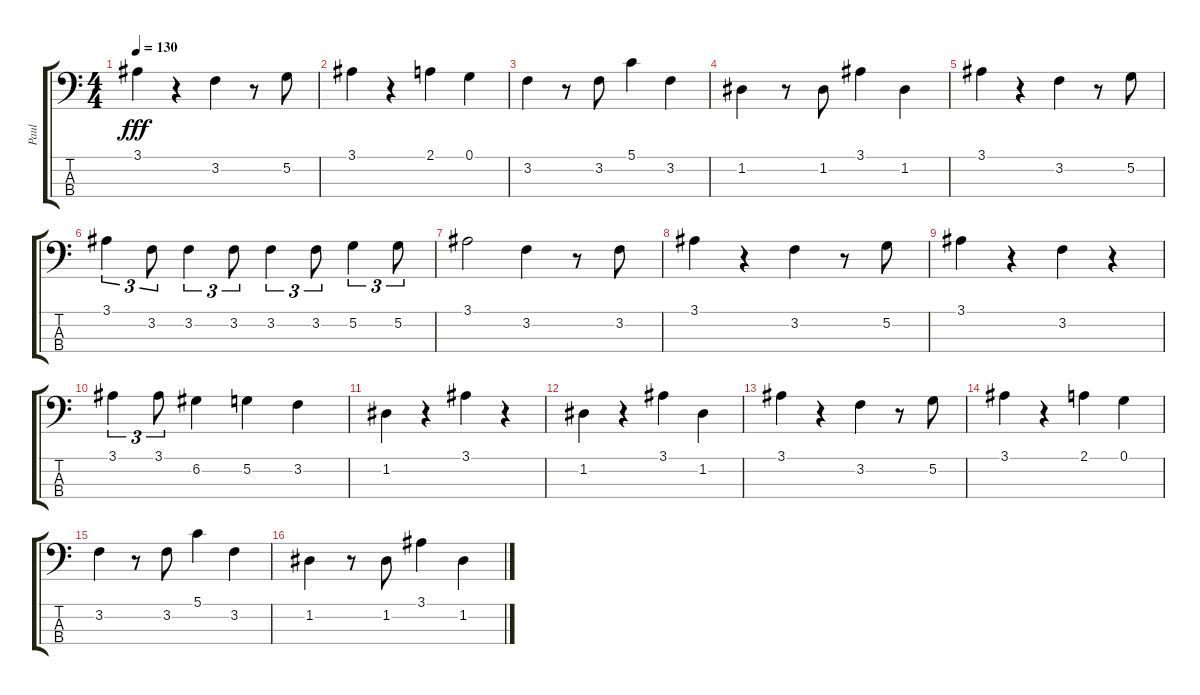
\track ("Paul" "Paul") {instrument electricbassfinger}
\staff {score tabs}
\tuning (G2 D2 A1 E1) {hide}
\ts (4 4)
\tempo 130
\clef f4
\ks c
3.1.4{dy fff} r.4 3.2.4 r.8 5.2.8 |
3.1.4 r.4 2.1.4 0.1.4 |
3.2.4 r.8 3.2.8 5.1.4 3.2.4 |
1.2.4 r.8 1.2.8 3.1.4 1.2.4 |
3.1.4 r.4 3.2.4 r.8 5.2.8 |
3.1.4{tu (3 2)} 3.2.8{tu (3 2)} 3.2.4{tu (3 2)} 3.2.8{tu (3 2)} 3.2.4{tu (3 2)} 3.2.8{tu (3 2)} 5.2.4{tu (3 2)} 5.2.8{tu (3 2)} |
3.1.2 3.2.4 r.8 3.2.8 |
3.1.4 r.4 3.2.4 r.8 5.2.8 |
3.1.4 r.4 3.2.4 r.4 |
3.1.4{tu (3 2)} 3.1.8{tu (3 2)} 6.2.4 5.2.4 3.2.4 |
1.2.4 r.4 3.1.4 r.4 |
1.2.4 r.4 3.1.4 1.2.4 |
3.1.4 r.4 3.2.4 r.8 5.2.8 |
3.1.4 r.4 2.1.4 0.1.4 |
3.2.4 r.8 3.2.8 5.1.4 3.2.4 |
1.2.4 r.8 1.2.8 3.1.4 1.2.4
